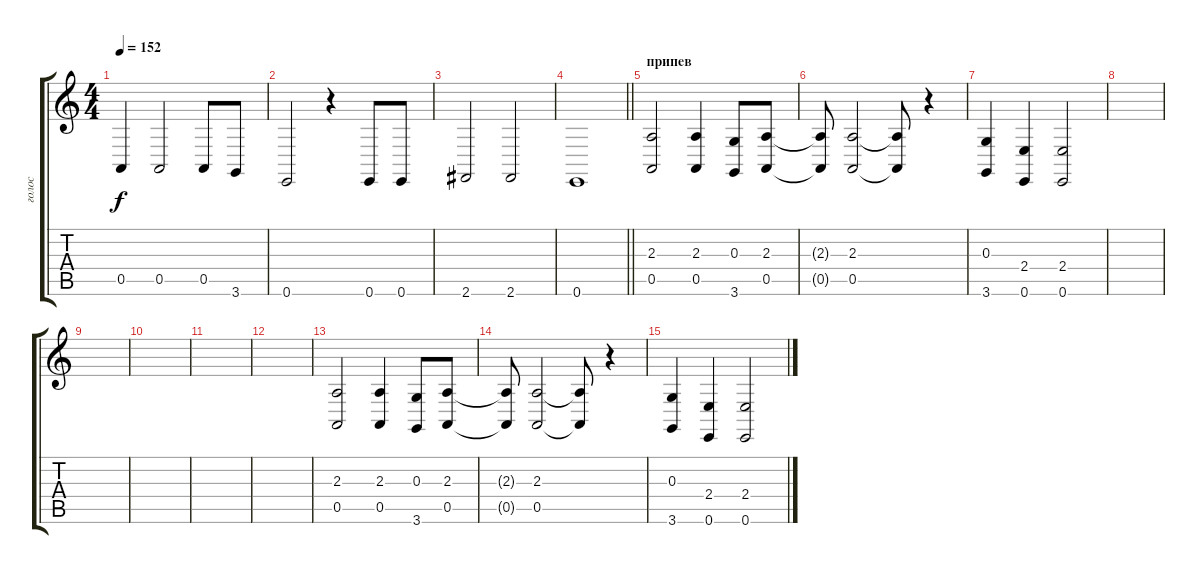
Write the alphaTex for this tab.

\track ("голос" "голос") {mute instrument tenorsax}
\staff {score tabs}
\tuning (E4 B3 G3 D3 A2 E2) {hide}
\ts (4 4)
\tempo 152
\clef g2
\ks c
0.5.4{dy f} 0.5.2 0.5.8 3.6.8 |
0.6.2 r.4 0.6.8 0.6.8 |
2.6.2 2.6.2 |
\barLineRight lightlight
0.6.1 |
\section ("" "припев")
(2.3 0.5).2 (2.3 0.5).4 (0.3 3.6).8 (2.3 0.5).8 |
(2.3{t} 0.5{t}).8 (2.3 0.5).2 (2.3{t} 0.5{t}).8 r.4 |
(0.3 3.6).4 (2.4 0.6).4 (2.4 0.6).2 |
|
|
|
|
|
(2.3 0.5).2 (2.3 0.5).4 (0.3 3.6).8 (2.3 0.5).8 |
(2.3{t} 0.5{t}).8 (2.3 0.5).2 (2.3{t} 0.5{t}).8 r.4 |
(0.3 3.6).4 (2.4 0.6).4 (2.4 0.6).2
